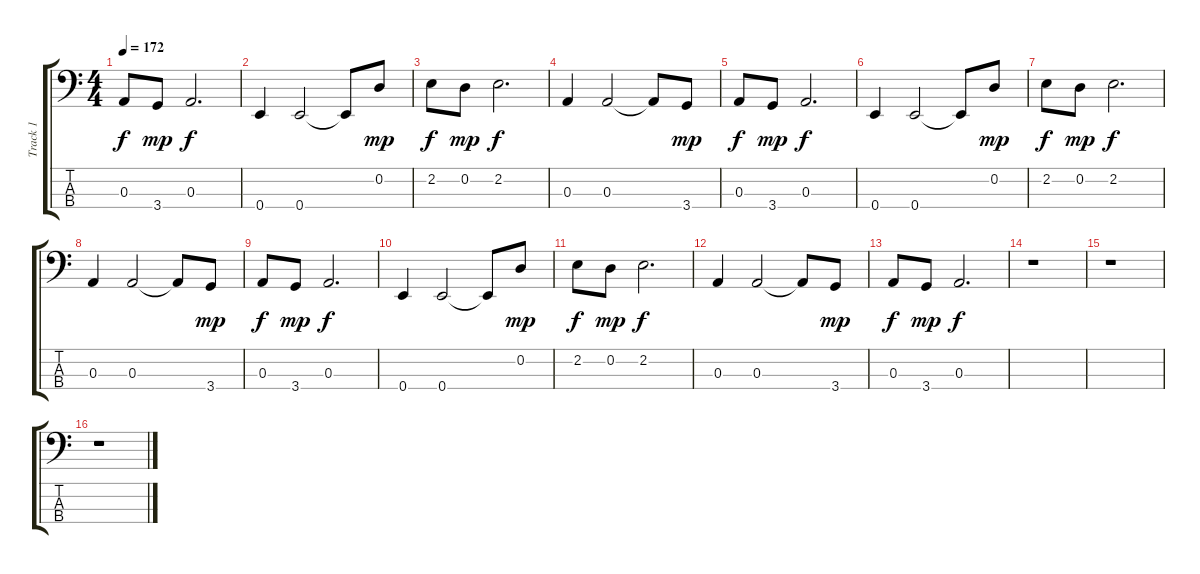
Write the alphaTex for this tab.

\track ("Track 1" "Track 1") {instrument electricbasspick}
\staff {score tabs}
\tuning (G2 D2 A1 E1) {hide}
\ts (4 4)
\tempo 172
\clef f4
\ks c
0.3.8{dy f} 3.4.8{dy mp} 0.3.2{d dy f} |
0.4.4 0.4.2 0.4{t}.8 0.2.8{dy mp} |
2.2.8{dy f} 0.2.8{dy mp} 2.2.2{d dy f} |
0.3.4 0.3.2 0.3{t}.8 3.4.8{dy mp} |
0.3.8{dy f} 3.4.8{dy mp} 0.3.2{d dy f} |
0.4.4 0.4.2 0.4{t}.8 0.2.8{dy mp} |
2.2.8{dy f} 0.2.8{dy mp} 2.2.2{d dy f} |
0.3.4 0.3.2 0.3{t}.8 3.4.8{dy mp} |
0.3.8{dy f} 3.4.8{dy mp} 0.3.2{d dy f} |
0.4.4 0.4.2 0.4{t}.8 0.2.8{dy mp} |
2.2.8{dy f} 0.2.8{dy mp} 2.2.2{d dy f} |
0.3.4 0.3.2 0.3{t}.8 3.4.8{dy mp} |
0.3.8{dy f} 3.4.8{dy mp} 0.3.2{d dy f} |
r.1 |
r.1 |
r.1
